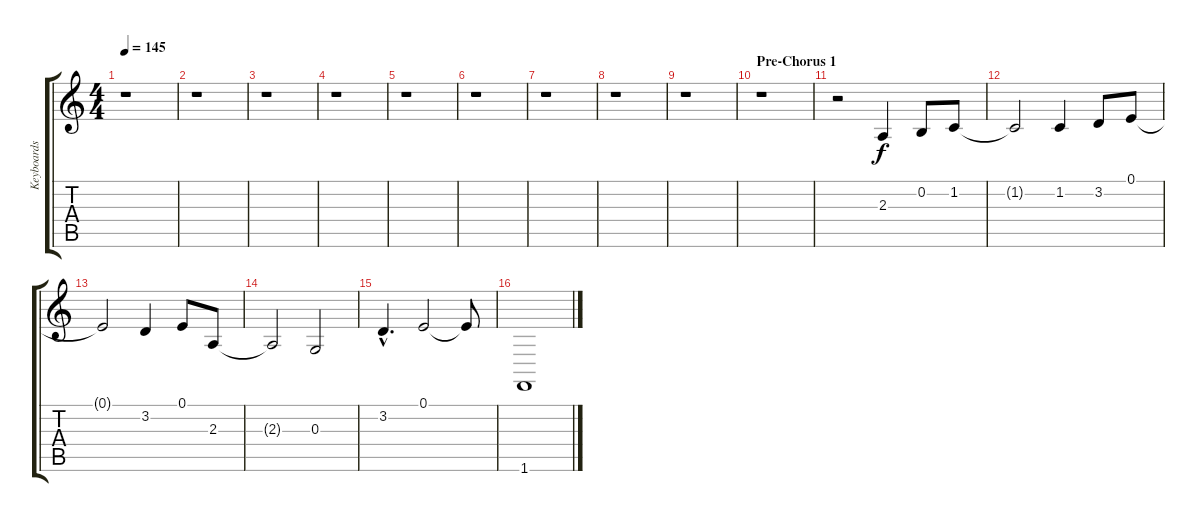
\track ("Keyboards" "Keyboards") {instrument lead8bassandlead}
\staff {score tabs}
\tuning (E4 B3 G3 D3 A2 E2) {hide}
\ts (4 4)
\tempo 145
\clef g2
\ks c
r.1{dy f} |
r.1 |
r.1 |
r.1 |
r.1 |
r.1 |
r.1 |
r.1 |
r.1 |
\section ("" "Pre-Chorus 1")
r.1 |
r.2 2.3.4{volume 13 balance 5} 0.2.8 1.2.8 |
1.2{t}.2 1.2.4 3.2.8 0.1.8 |
0.1{t}.2 3.2.4 0.1.8 2.3.8 |
2.3{t}.2 0.3.2{volume 10 balance 8} |
3.2{hac}.4{d} 0.1.2 0.1{t}.8 |
1.6.1
